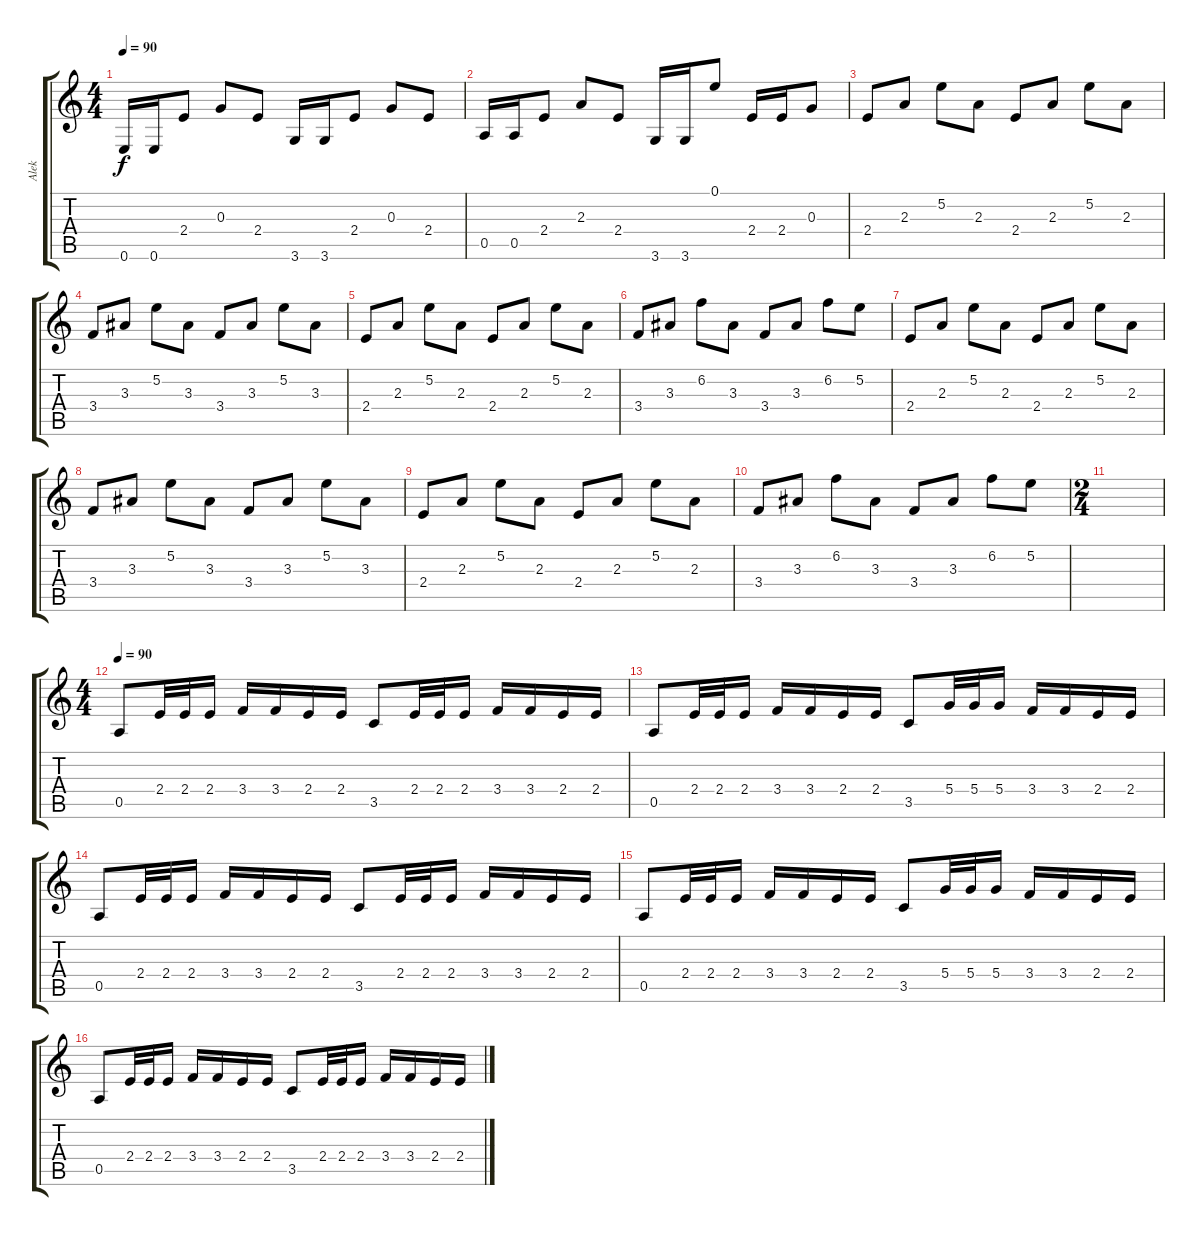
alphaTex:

\track ("Alek" "Alek") {instrument distortionguitar}
\staff {score tabs}
\tuning (E4 B3 G3 D3 A2 E2) {hide}
\ts (4 4)
\tempo 90
\clef g2
\ks c
0.6.16{dy f instrument distortionguitar} 0.6.16 2.4.8 0.3.8 2.4.8 3.6.16 3.6.16 2.4.8 0.3.8 2.4.8 |
0.5.16 0.5.16 2.4.8 2.3.8 2.4.8 3.6.16 3.6.16 0.1.8 2.4.16 2.4.16 0.3.8 |
2.4.8 2.3.8 5.2.8 2.3.8 2.4.8 2.3.8 5.2.8 2.3.8 |
3.4.8 3.3.8 5.2.8 3.3.8 3.4.8 3.3.8 5.2.8 3.3.8 |
2.4.8 2.3.8 5.2.8 2.3.8 2.4.8 2.3.8 5.2.8 2.3.8 |
3.4.8 3.3.8 6.2.8 3.3.8 3.4.8 3.3.8 6.2.8 5.2.8 |
2.4.8 2.3.8 5.2.8 2.3.8 2.4.8 2.3.8 5.2.8 2.3.8 |
3.4.8 3.3.8 5.2.8 3.3.8 3.4.8 3.3.8 5.2.8 3.3.8 |
2.4.8 2.3.8 5.2.8 2.3.8 2.4.8 2.3.8 5.2.8 2.3.8 |
3.4.8 3.3.8 6.2.8 3.3.8 3.4.8 3.3.8 6.2.8 5.2.8 |
\ts (2 4)
|
\ts (4 4)
\tempo 90
0.5.8 2.4.32 2.4.32 2.4.16 3.4.16 3.4.16 2.4.16 2.4.16 3.5.8 2.4.32 2.4.32 2.4.16 3.4.16 3.4.16 2.4.16 2.4.16 |
0.5.8 2.4.32 2.4.32 2.4.16 3.4.16 3.4.16 2.4.16 2.4.16 3.5.8 5.4.32 5.4.32 5.4.16 3.4.16 3.4.16 2.4.16 2.4.16 |
0.5.8{volume 15} 2.4.32 2.4.32 2.4.16 3.4.16 3.4.16 2.4.16 2.4.16 3.5.8 2.4.32 2.4.32 2.4.16 3.4.16 3.4.16 2.4.16 2.4.16 |
0.5.8 2.4.32 2.4.32 2.4.16 3.4.16 3.4.16 2.4.16 2.4.16 3.5.8 5.4.32 5.4.32 5.4.16 3.4.16 3.4.16 2.4.16 2.4.16 |
0.5.8 2.4.32 2.4.32 2.4.16 3.4.16 3.4.16 2.4.16 2.4.16 3.5.8 2.4.32 2.4.32 2.4.16 3.4.16 3.4.16 2.4.16 2.4.16
